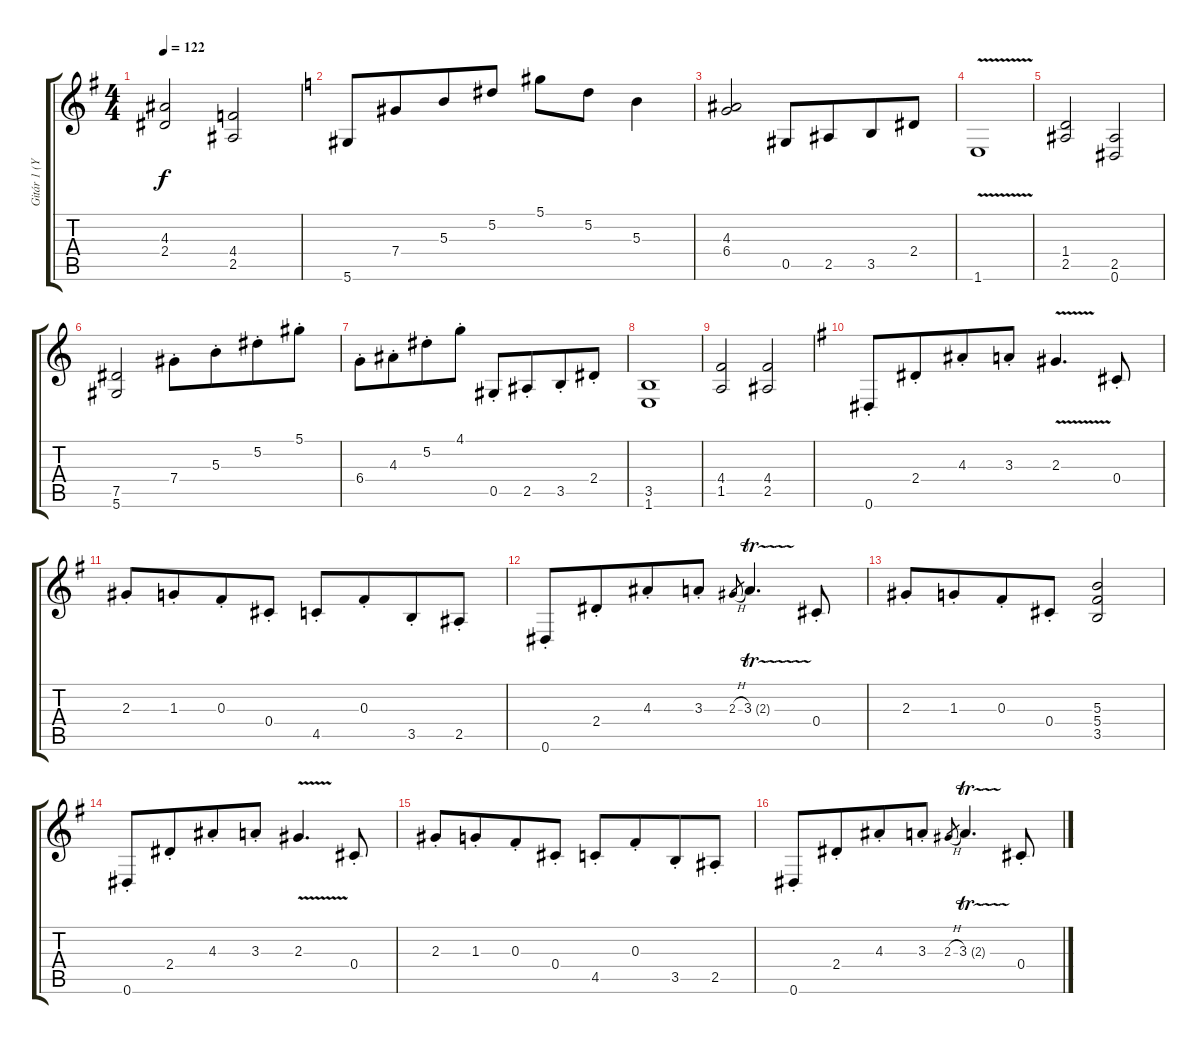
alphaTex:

\track ("Gitár 1 (Yngwie Malmsteen)" "Gitár 1 (Y") {instrument distortionguitar}
\staff {score tabs}
\tuning (Eb4 Bb3 Gb3 Db3 Ab2 Eb2) {hide}
\ts (4 4)
\tempo 122
\clef g2
\ks g
(4.3 2.4).2{dy f} (4.4 2.5).2 |
\ks c
5.6.8 7.4.8{beam merge} 5.3.8 5.2.8 5.1.8 5.2.8 5.3.4 |
(4.3 6.4).2 0.5.8 2.5.8{beam merge} 3.5.8 2.4.8 |
1.6{v}.1 |
(1.4 2.5).2 (2.5 0.6).2 |
(7.5 5.6).2 7.4{st}.8 5.3{st}.8{beam merge} 5.2{st}.8 5.1{st}.8 |
6.4{st}.8 4.3{st}.8{beam merge} 5.2{st}.8 4.1{st}.8 0.5{st}.8 2.5{st}.8{beam merge} 3.5{st}.8 2.4{st}.8 |
(3.5 1.6).1 |
(4.4 1.5).2 (4.4 2.5).2 |
\ks g
0.6{st}.8 2.4{st}.8{beam merge} 4.3{st}.8 3.3{st}.8 2.3{v}.4{d} 0.4{st}.8 |
2.3{st}.8 1.3{st}.8{beam merge} 0.3{st}.8 0.4{st}.8 4.5{st}.8 0.3{st}.8{beam merge} 3.5{st}.8 2.5{st}.8 |
0.6{st}.8 2.4{st}.8{beam merge} 4.3{st}.8 3.3{st}.8 2.3{h}.8{gr} 3.3{tr (2 32)}.4{d} 0.4{st}.8 |
2.3{st}.8 1.3{st}.8{beam merge} 0.3{st}.8 0.4{st}.8 (5.3 5.4 3.5).2 |
0.6{st}.8 2.4{st}.8{beam merge} 4.3{st}.8 3.3{st}.8 2.3{v}.4{d} 0.4{st}.8 |
2.3{st}.8 1.3{st}.8{beam merge} 0.3{st}.8 0.4{st}.8 4.5{st}.8 0.3{st}.8{beam merge} 3.5{st}.8 2.5{st}.8 |
0.6{st}.8 2.4{st}.8{beam merge} 4.3{st}.8 3.3{st}.8 2.3{h}.8{gr} 3.3{tr (2 32)}.4{d} 0.4{st}.8
